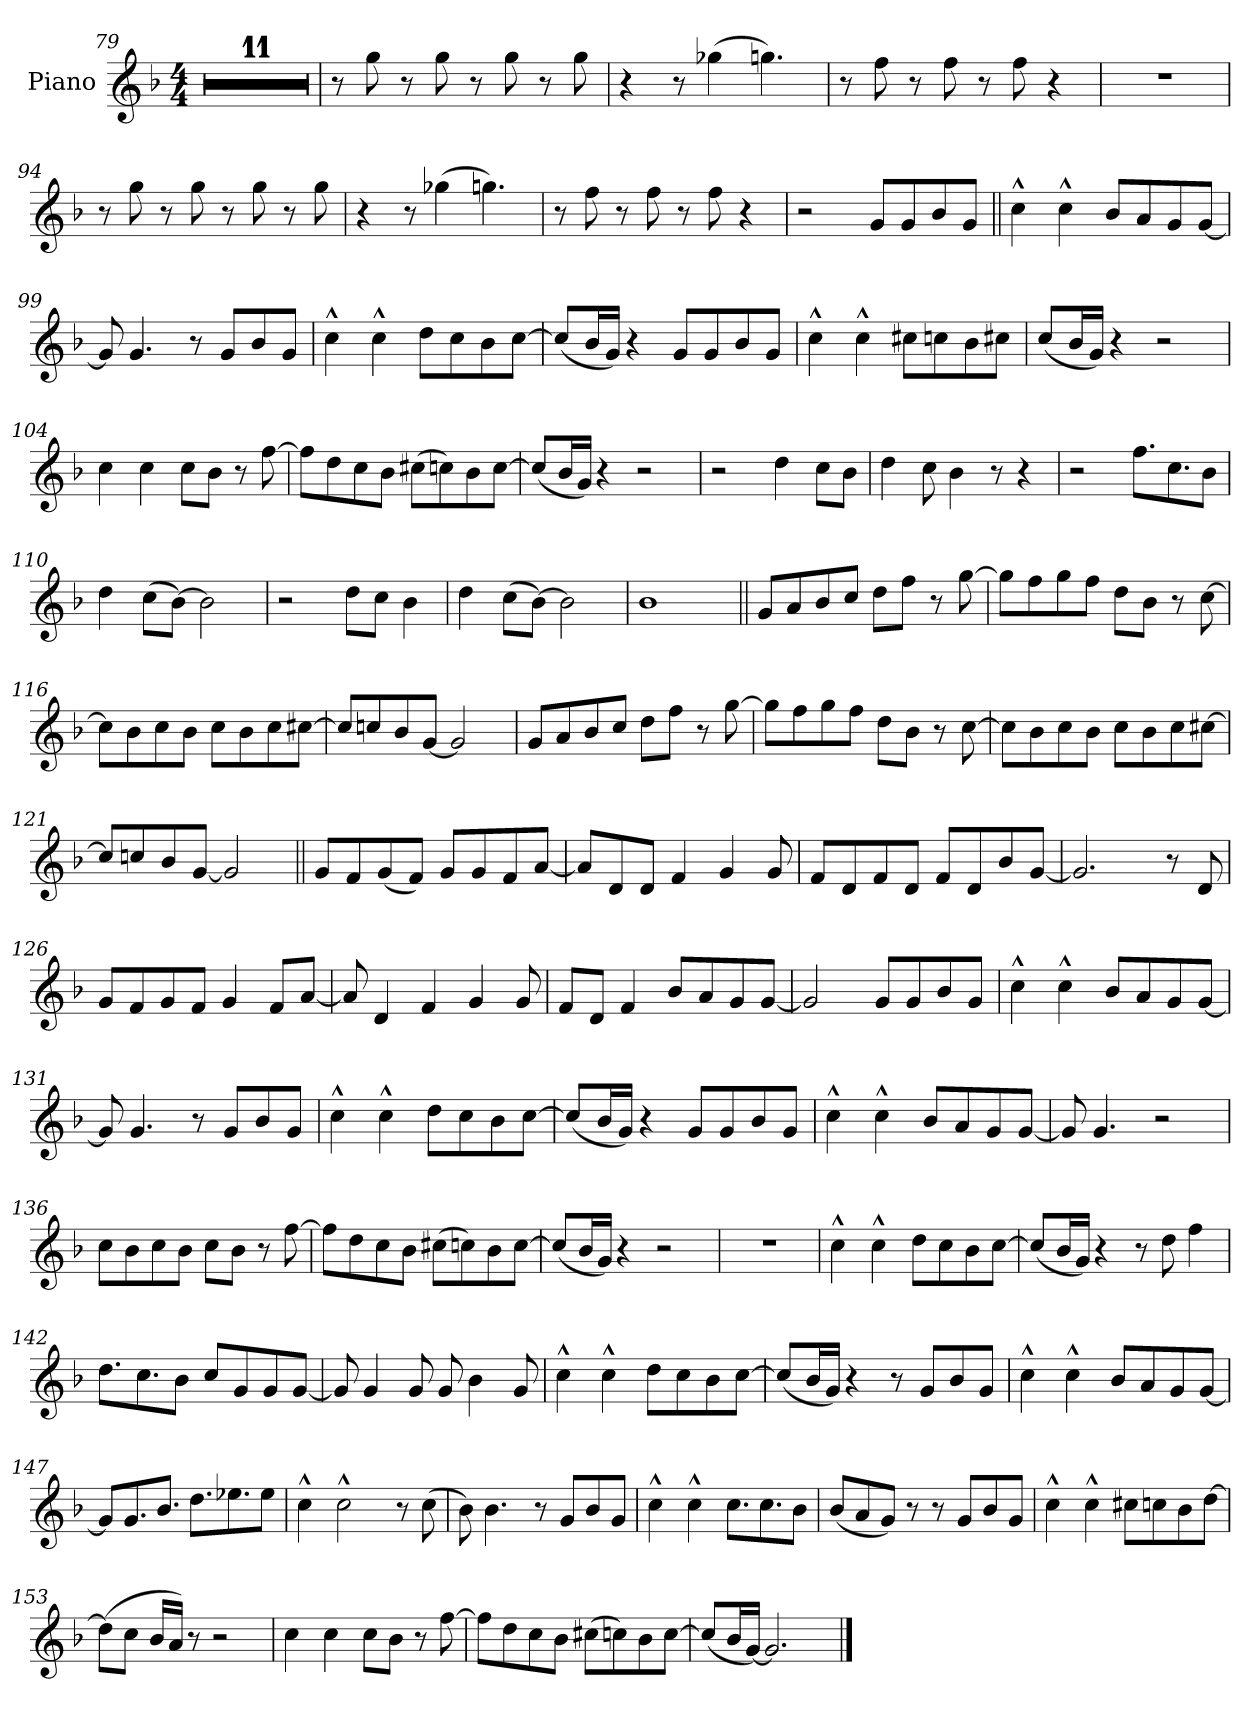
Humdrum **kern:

**kern
*part1
*staff1
*I"Piano
*I'Pno.
*clefG2
*k[b-]
*M4/4
=79
1r
=80
1r
=81
1r
=82
1r
=83
1r
=84
1r
=85
1r
=86
1r
=87
1r
=88
1r
=89
1r
=90
8r
8gg
8r
8gg
8r
8gg
8r
8gg
=91
4r
8r
(4gg-X
4.ggn)
=92
8r
8ff
8r
8ff
8r
8ff
4r
=93
1r
=94
8r
8gg
8r
8gg
8r
8gg
8r
8gg
=95
4r
8r
(4gg-X
4.ggn)
=96
8r
8ff
8r
8ff
8r
8ff
4r
=97
2r
8gL
8g
8b-
8gJ
=98||
4cc^^
4cc^^
8b-L
8a
8g
[8gJ
=99
8g]
4.g
8r
8gL
8b-
8gJ
=100
4cc^^
4cc^^
8ddL
8cc
8b-
[8ccJ
=101
(8ccL]
16b-L
16gJJ)
4r
8gL
8g
8b-
8gJ
=102
4cc^^
4cc^^
8cc#XL
8ccn
8b-
8cc#XJ
=103
(8ccL
16b-L
16gJJ)
4r
2r
=104
4cc
4cc
8ccL
8b-J
8r
[8ff
=105
8ffL]
8dd
8cc
8b-J
(8cc#XL
8ccn)
8b-
[8ccJ
=106
(8ccL]
16b-L
16gJJ)
4r
2r
=107
2r
4dd
8ccL
8b-J
=108
4dd
8cc
4b-
8r
4r
=109
2r
8.ffL
8.cc
8b-J
=110
4dd
(8ccL
[8b-J)
2b-]
=111
2r
8ddL
8ccJ
4b-
=112
4dd
(8ccL
[8b-J)
2b-]
=113
1b-
=114||
8gL
8a
8b-
8ccJ
8ddL
8ffJ
8r
[8gg
=115
8ggL]
8ff
8gg
8ffJ
8ddL
8b-J
8r
[8cc
=116
8ccL]
8b-
8cc
8b-J
8ccL
8b-
8cc
[8cc#XJ
=117
8cc#L]
8ccn
8b-
[8gJ
2g]
=118
8gL
8a
8b-
8ccJ
8ddL
8ffJ
8r
[8gg
=119
8ggL]
8ff
8gg
8ffJ
8ddL
8b-J
8r
[8cc
=120
8ccL]
8b-
8cc
8b-J
8ccL
8b-
8cc
[8cc#XJ
=121
8cc#L]
8ccn
8b-
[8gJ
2g]
=122||
8gL
8f
(8g
8fJ)
8gL
8g
8f
[8aJ
=123
8aL]
8d
8dJ
4f
4g
8g
=124
8fL
8d
8f
8dJ
8fL
8d
8b-
[8gJ
=125
2.g]
8r
8d
=126
8gL
8f
8g
8fJ
4g
8fL
[8aJ
=127
8a]
4d
4f
4g
8g
=128
8fL
8dJ
4f
8b-L
8a
8g
[8gJ
=129
2g]
8gL
8g
8b-
8gJ
=130
4cc^^
4cc^^
8b-L
8a
8g
[8gJ
=131
8g]
4.g
8r
8gL
8b-
8gJ
=132
4cc^^
4cc^^
8ddL
8cc
8b-
[8ccJ
=133
(8ccL]
16b-L
16gJJ)
4r
8gL
8g
8b-
8gJ
=134
4cc^^
4cc^^
8b-L
8a
8g
[8gJ
=135
8g]
4.g
2r
=136
8ccL
8b-
8cc
8b-J
8ccL
8b-J
8r
[8ff
=137
8ffL]
8dd
8cc
8b-J
(8cc#XL
8ccn)
8b-
[8ccJ
=138
(8ccL]
16b-L
16gJJ)
4r
2r
=139
1r
=140
4cc^^
4cc^^
8ddL
8cc
8b-
[8ccJ
=141
(8ccL]
16b-L
16gJJ)
4r
8r
8dd
4ff
=142
8.ddL
8.cc
8b-J
8ccL
8g
8g
[8gJ
=143
8g]
4g
8g
8g
4b-
8g
=144
4cc^^
4cc^^
8ddL
8cc
8b-
[8ccJ
=145
(8ccL]
16b-L
16gJJ)
4r
8r
8gL
8b-
8gJ
=146
4cc^^
4cc^^
8b-L
8a
8g
[8gJ
=147
8gL]
8.g
8.b-J
8.ddL
8.ee-X
8ee-J
=148
4cc^^
2cc^^
8r
(8cc
=149
8b-)
4.b-
8r
8gL
8b-
8gJ
=150
4cc^^
4cc^^
8.ccL
8.cc
8b-J
=151
(8b-L
8a
8gJ)
8r
8r
8gL
8b-
8gJ
=152
4cc^^
4cc^^
8cc#XL
8ccn
8b-
[8ddJ
=153
(8ddL]
8ccJ
16b-LL
16aJJ)
8r
2r
=154
4cc
4cc
8ccL
8b-J
8r
[8ff
=155
8ffL]
8dd
8cc
8b-J
(8cc#XL
8ccn)
8b-
[8ccJ
=156
(8ccL]
16b-L
[16gJJ)
2.g]
==
*-
